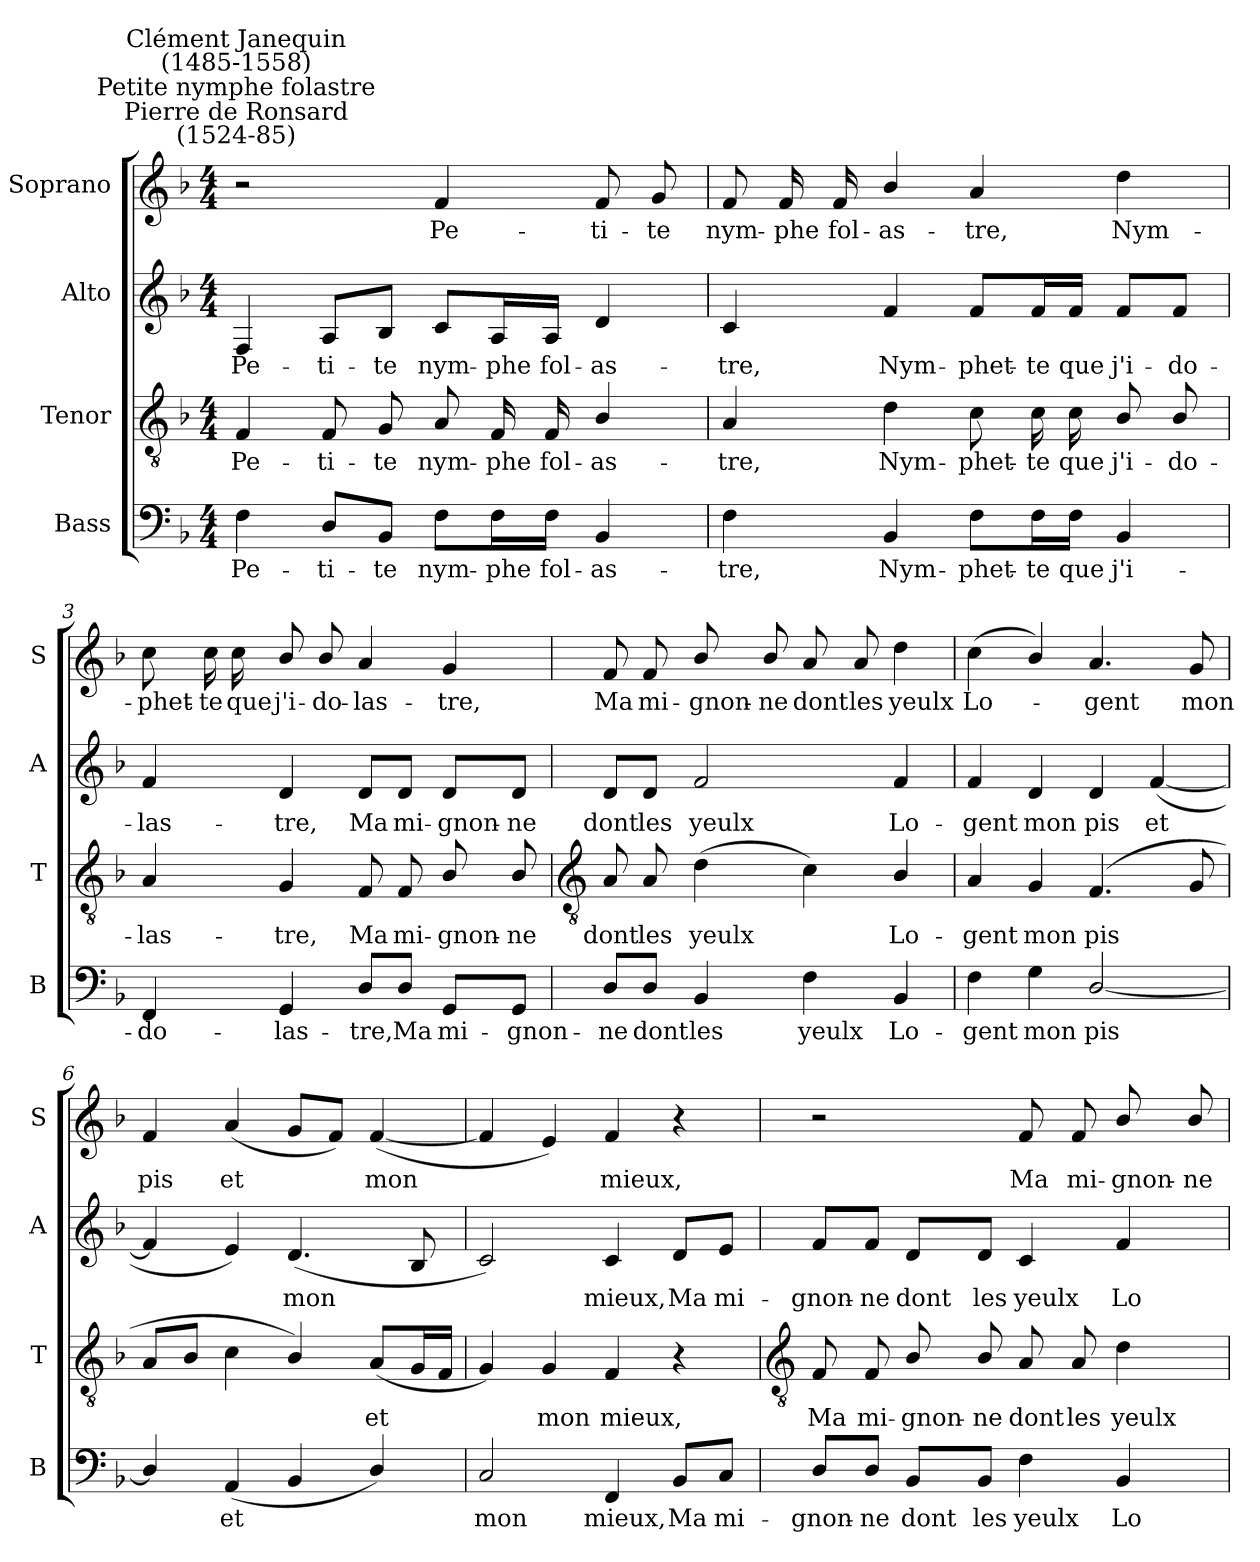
**kern	**text	**kern	**text	**kern	**text	**kern	**text
*part4	*part4	*part3	*part3	*part2	*part2	*part1	*part1
*staff4	*staff4	*staff3	*staff3	*staff2	*staff2	*staff1	*staff1
*I"Bass	*	*I"Tenor	*	*I"Alto	*	*I"Soprano	*
*I'B	*	*I'T	*	*I'A	*	*I'S	*
*clefF4	*	*clefGv2	*	*clefG2	*	*clefG2	*
*k[b-]	*	*k[b-]	*	*k[b-]	*	*k[b-]	*
*F:	*	*F:	*	*F:	*	*F:	*
*M4/4	*	*M4/4	*	*M4/4	*	*M4/4	*
=1	=1	=1	=1	=1	=1	=1	=1
!	!	!	!	!	!	!LO:TX:a:cj:t=Pierre de Ronsard\n(1524-85)	!
!	!	!	!	!	!	!LO:TX:a:cj:t=Petite nymphe folastre	!
!	!	!	!	!	!	!LO:TX:a:cj:t=Clément Janequin\n(1485-1558)	!
!	!LO:LY:b	!	!LO:LY:b	!	!LO:LY:b	!	!
4F	Pe-	4F	Pe-	4F	Pe-	2r	.
!	!LO:LY:b	!	!LO:LY:b	!	!LO:LY:b	!	!
8D/L	-ti-	8F	-ti-	8A/L	-ti-	.	.
!	!LO:LY:b	!	!LO:LY:b	!	!LO:LY:b	!	!
8BB-/J	-te	8G	-te	8B-/J	-te	.	.
!	!LO:LY:b	!	!LO:LY:b	!	!LO:LY:b	!	!LO:LY:b
8F\L	nym-	8A	nym-	8c/L	nym-	4f	Pe-
!	!LO:LY:b	!	!LO:LY:b	!	!LO:LY:b	!	!
16F\L	-phe	16F	-phe	16A/L	-phe	.	.
!	!LO:LY:b	!	!LO:LY:b	!	!LO:LY:b	!	!
16F\JJ	fol-	16F	fol-	16A/JJ	fol-	.	.
!	!LO:LY:b	!	!LO:LY:b	!	!LO:LY:b	!	!LO:LY:b
4BB-	-as-	4B-/	-as-	4d	-as-	8f	-ti-
!	!	!	!	!	!	!	!LO:LY:b
.	.	.	.	.	.	8g	-te
=2	=2	=2	=2	=2	=2	=2	=2
!	!LO:LY:b	!	!LO:LY:b	!	!LO:LY:b	!	!LO:LY:b
4F	-tre,	4A	-tre,	4c	-tre,	8f	nym-
!	!	!	!	!	!	!	!LO:LY:b
.	.	.	.	.	.	16f	-phe
!	!	!	!	!	!	!	!LO:LY:b
.	.	.	.	.	.	16f	fol-
!	!LO:LY:b	!	!LO:LY:b	!	!LO:LY:b	!	!LO:LY:b
4BB-	Nym-	4d	Nym-	4f	Nym-	4b-/	-as-
!	!LO:LY:b	!	!LO:LY:b	!	!LO:LY:b	!	!LO:LY:b
8F\L	-phet-	8c	-phet-	8f/L	-phet-	4a	-tre,
!	!LO:LY:b	!	!LO:LY:b	!	!LO:LY:b	!	!
16F\L	-te	16c	-te	16f/L	-te	.	.
!	!LO:LY:b	!	!LO:LY:b	!	!LO:LY:b	!	!
16F\JJ	que	16c	que	16f/JJ	que	.	.
!	!LO:LY:b	!	!LO:LY:b	!	!LO:LY:b	!	!LO:LY:b
4BB-	j'i-	8B-/	j'i-	8f/L	j'i-	4dd	Nym-
!	!	!	!LO:LY:b	!	!LO:LY:b	!	!
.	.	8B-/	-do-	8f/J	-do-	.	.
=3	=3	=3	=3	=3	=3	=3	=3
!	!LO:LY:b	!	!LO:LY:b	!	!LO:LY:b	!	!LO:LY:b
4FF	-do-	4A	-las-	4f	-las-	8cc	-phet-
!	!	!	!	!	!	!	!LO:LY:b
.	.	.	.	.	.	16cc	-te
!	!	!	!	!	!	!	!LO:LY:b
.	.	.	.	.	.	16cc	que
!	!LO:LY:b	!	!LO:LY:b	!	!LO:LY:b	!	!LO:LY:b
4GG	-las-	4G	-tre,	4d	-tre,	8b-/	j'i-
!	!	!	!	!	!	!	!LO:LY:b
.	.	.	.	.	.	8b-/	-do-
!	!LO:LY:b	!	!LO:LY:b	!	!LO:LY:b	!	!LO:LY:b
8D/L	-tre,	8F	Ma	8d/L	Ma	4a	-las-
!	!LO:LY:b	!	!LO:LY:b	!	!LO:LY:b	!	!
8D/J	Ma	8F	mi-	8d/J	mi-	.	.
!	!LO:LY:b	!	!LO:LY:b	!	!LO:LY:b	!	!LO:LY:b
8GG/L	mi-	8B-/	-gnon-	8d/L	-gnon-	4g	-tre,
!	!LO:LY:b	!	!LO:LY:b	!	!LO:LY:b	!	!
8GG/J	-gnon-	8B-/	-ne	8d/J	-ne	.	.
!!LO:LB:g=z
=4	=4	=4	=4	=4	=4	=4	=4
*	*	*clefGv2	*	*	*	*	*
!	!LO:LY:b	!	!LO:LY:b	!	!LO:LY:b	!	!LO:LY:b
8D/L	-ne	8A	dont	8d/L	dont	8f	Ma
!	!LO:LY:b	!	!LO:LY:b	!	!LO:LY:b	!	!LO:LY:b
8D/J	dont	8A	les	8d/J	les	8f	mi-
!	!LO:LY:b	!	!LO:LY:b	!	!LO:LY:b	!	!LO:LY:b
4BB-	les	(>4d	yeulx	2f	yeulx	8b-/	-gnon-
!	!	!	!	!	!	!	!LO:LY:b
.	.	.	.	.	.	8b-/	-ne
!	!LO:LY:b	!	!	!	!	!	!LO:LY:b
4F	yeulx	4c)	.	.	.	8a	dont
!	!	!	!	!	!	!	!LO:LY:b
.	.	.	.	.	.	8a	les
!	!LO:LY:b	!	!LO:LY:b	!	!LO:LY:b	!	!LO:LY:b
4BB-	Lo-	4B-/	Lo-	4f	Lo-	4dd	yeulx
=5	=5	=5	=5	=5	=5	=5	=5
!	!LO:LY:b	!	!LO:LY:b	!	!LO:LY:b	!	!LO:LY:b
4F	-gent	4A	-gent	4f	-gent	(<4cc	Lo-
!	!LO:LY:b	!	!LO:LY:b	!	!LO:LY:b	!	!
4G	mon	4G	mon	4d	mon	4b-/)	.
!	!LO:LY:b	!	!LO:LY:b	!	!LO:LY:b	!	!LO:LY:b
[2D/	pis	(<4.F	pis	4d	pis	4.a	-gent
!	!	!	!	!	!LO:LY:b	!	!
.	.	.	.	(<[4f	et	.	.
!	!	!	!	!	!	!	!LO:LY:b
.	.	8G	.	.	.	8g	mon
=6	=6	=6	=6	=6	=6	=6	=6
!	!	!	!	!	!	!	!LO:LY:b
4D/]	.	8AL	.	4f]	.	4f	pis
.	.	8B-J	.	.	.	.	.
!	!LO:LY:b	!	!	!	!	!	!LO:LY:b
(<4AA	et	4c	.	4e)	.	(<4a	et
!	!	!	!	!	!LO:LY:b	!	!
4BB-	.	4B-/)	.	(<4.d	mon	8gL	.
.	.	.	.	.	.	8fJ)	.
!	!	!	!LO:LY:b	!	!	!	!LO:LY:b
4D/)	.	(<8AL	et	.	.	(<[4f	mon
.	.	16GL	.	8B-	.	.	.
.	.	16FJJ	.	.	.	.	.
=7	=7	=7	=7	=7	=7	=7	=7
!	!LO:LY:b	!	!	!	!	!	!
2C	mon	4G)	.	2c)	.	4f]	.
!	!	!	!LO:LY:b	!	!	!	!
.	.	4G	mon	.	.	4e)	.
!	!LO:LY:b	!	!LO:LY:b	!	!LO:LY:b	!	!LO:LY:b
4FF	mieux,	4F	mieux,	4c	mieux,	4f	mieux,
!	!LO:LY:b	!	!	!	!LO:LY:b	!	!
8BB-/L	Ma	4r	.	8d/L	Ma	4r	.
!	!LO:LY:b	!	!	!	!LO:LY:b	!	!
8C/J	mi-	.	.	8e/J	mi-	.	.
!!LO:LB:g=z
=8	=8	=8	=8	=8	=8	=8	=8
*	*	*clefGv2	*	*	*	*	*
!	!LO:LY:b	!	!LO:LY:b	!	!LO:LY:b	!	!
8D/L	-gnon-	8F	Ma	8f/L	-gnon-	2r	.
!	!LO:LY:b	!	!LO:LY:b	!	!LO:LY:b	!	!
8D/J	-ne	8F	mi-	8f/J	-ne	.	.
!	!LO:LY:b	!	!LO:LY:b	!	!LO:LY:b	!	!
8BB-/L	dont	8B-/	-gnon-	8d/L	dont	.	.
!	!LO:LY:b	!	!LO:LY:b	!	!LO:LY:b	!	!
8BB-/J	les	8B-/	-ne	8d/J	les	.	.
!	!LO:LY:b	!	!LO:LY:b	!	!LO:LY:b	!	!LO:LY:b
4F	yeulx	8A	dont	4c	yeulx	8f	Ma
!	!	!	!LO:LY:b	!	!	!	!LO:LY:b
.	.	8A	les	.	.	8f	mi-
!	!LO:LY:b	!	!LO:LY:b	!	!LO:LY:b	!	!LO:LY:b
4BB-	Lo-	4d	yeulx	4f	Lo-	8b-/	-gnon-
!	!	!	!	!	!	!	!LO:LY:b
.	.	.	.	.	.	8b-/	-ne
=	=	=	=	=	=	=	=
*-	*-	*-	*-	*-	*-	*-	*-
